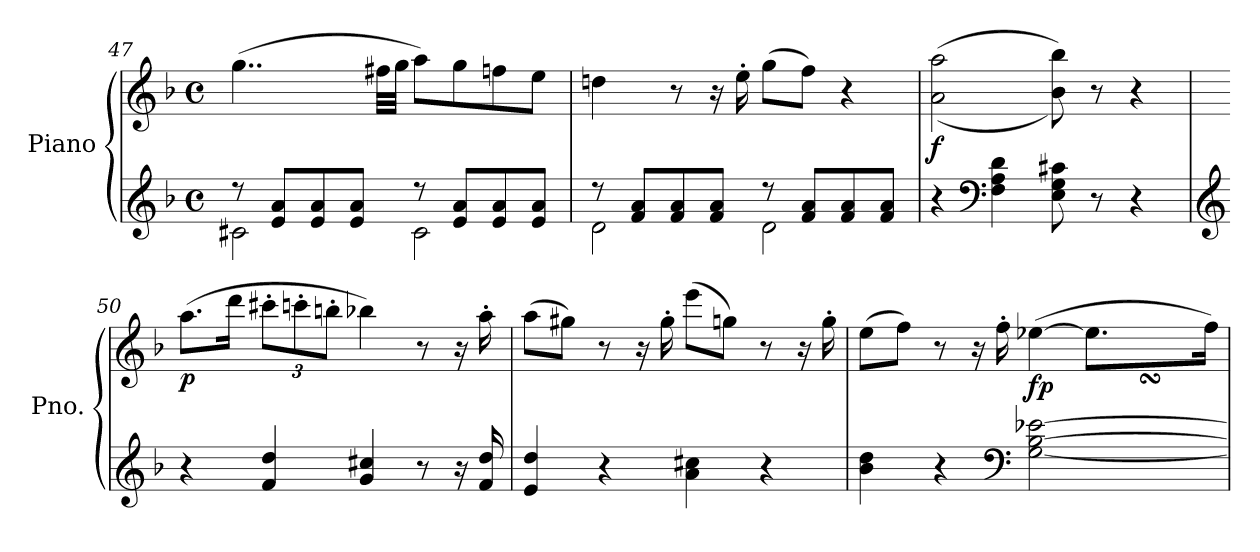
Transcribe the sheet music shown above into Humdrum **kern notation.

**kern	**kern	**dynam
*part1	*part1	*part1
*staff2	*staff1	*staff1/2
*I"Piano	*	*
*I'Pno.	*	*
*clefG2	*clefG2	*
*k[b-]	*k[b-]	*
*M4/4	*M4/4	*
*met(c)	*met(c)	*
=47	=47	=47
*^	*	*
8r	2c#X\	(>4..gg\	.
8e/ 8a/L	.	.	.
8e/ 8a/	.	.	.
8e/ 8a/J	.	.	.
.	.	32ff#X\LLL	.
.	.	32gg\JJJ	.
8r	2c#\	8aa\L)	.
8e/ 8a/L	.	8gg\	.
8e/ 8a/	.	8ffn\	.
8e/ 8a/J	.	8ee\J	.
=48	=48	=48	=48
8r	2d\	4ddn\	.
8f/ 8a/L	.	.	.
8f/ 8a/	.	8r	.
8f/ 8a/J	.	16r	.
.	.	16ee'\	.
8r	2d\	(>8gg\L	.
8f/ 8a/L	.	8ff\J)	.
8f/ 8a/	.	4r	.
8f/ 8a/J	.	.	.
*v	*v	*	*
=49	=49	=49
!	!	!LO:DY:b
4r	(<(>2a\ 2aa\	f
*clefF4	*	*
4F\ 4A\ 4d\	.	.
8E\ 8G\ 8c#X\	8b-\ 8bb-\))	.
8r	8r	.
4r	4r	.
!!LO:LB:g=z
=50	=50	=50
*clefG2	*	*
!	!	!LO:DY:b
4r	(>8.aa\L	p
.	16ddd\Jk	.
*	*Xbrackettup	*
4f/ 4dd/	12ccc#X'\L	.
.	12cccn'\	.
.	12bbn'\J	.
4g/ 4cc#X/	4bb-X\)	.
8r	8r	.
16r	16r	.
16f/ 16dd/	16aa'\	.
=51	=51	=51
4e/ 4dd/	(>8aa\L	.
.	8gg#X\J)	.
4r	8r	.
.	16r	.
.	16gg#'\	.
4a\ 4cc#X\	(>8eee\L	.
.	8ggn\J)	.
4r	8r	.
.	16r	.
.	16gg'\	.
=52	=52	=52
*	*^	*
4b-\ 4dd\	(>8ee\L	2..ryy	.
.	8ff\J)	.	.
4r	8r	.	.
.	16r	.	.
.	16ff'\	.	.
*clefF4	*	*	*
!	!	!	!LO:DY:b
[2G\ [2B-\ [2e-X\	(>[4ee-X\	.	fp
.	8.ee-\L]	.	.
.	.	64ff!yy	.
.	.	64ee-sSSs!yy	.
.	.	64dd!yy	.
.	.	64ee-!yy	.
.	16ff\Jk)	16ryy	.
*	*v	*v	*
=	=	=
*-	*-	*-
